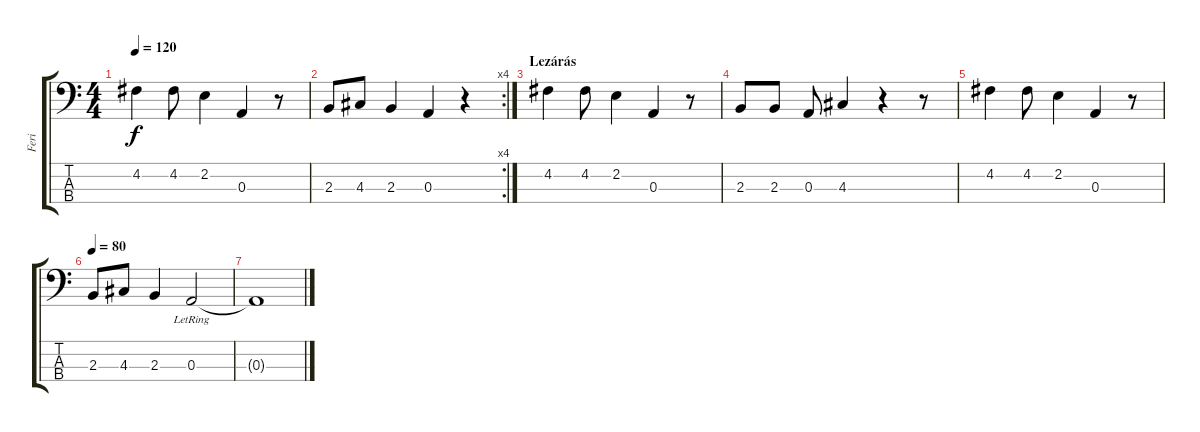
\track ("Feri" "Feri") {instrument electricbassfinger}
\staff {score tabs}
\tuning (G2 D2 A1 E1) {hide}
\ts (4 4)
\tempo 120
\clef f4
\ks c
4.2.4{dy f} 4.2.8 2.2.4 0.3.4 r.8 |
\rc 4
2.3.8 4.3.8 2.3.4 0.3.4 r.4 |
\section ("" "Lezárás")
4.2.4 4.2.8 2.2.4 0.3.4 r.8 |
2.3.8 2.3.8 0.3.8 4.3.4 r.4 r.8 |
4.2.4 4.2.8 2.2.4 0.3.4 r.8 |
\tempo 80
2.3.8 4.3.8 2.3.4 0.3{lr}.2 |
0.3{t}.1
